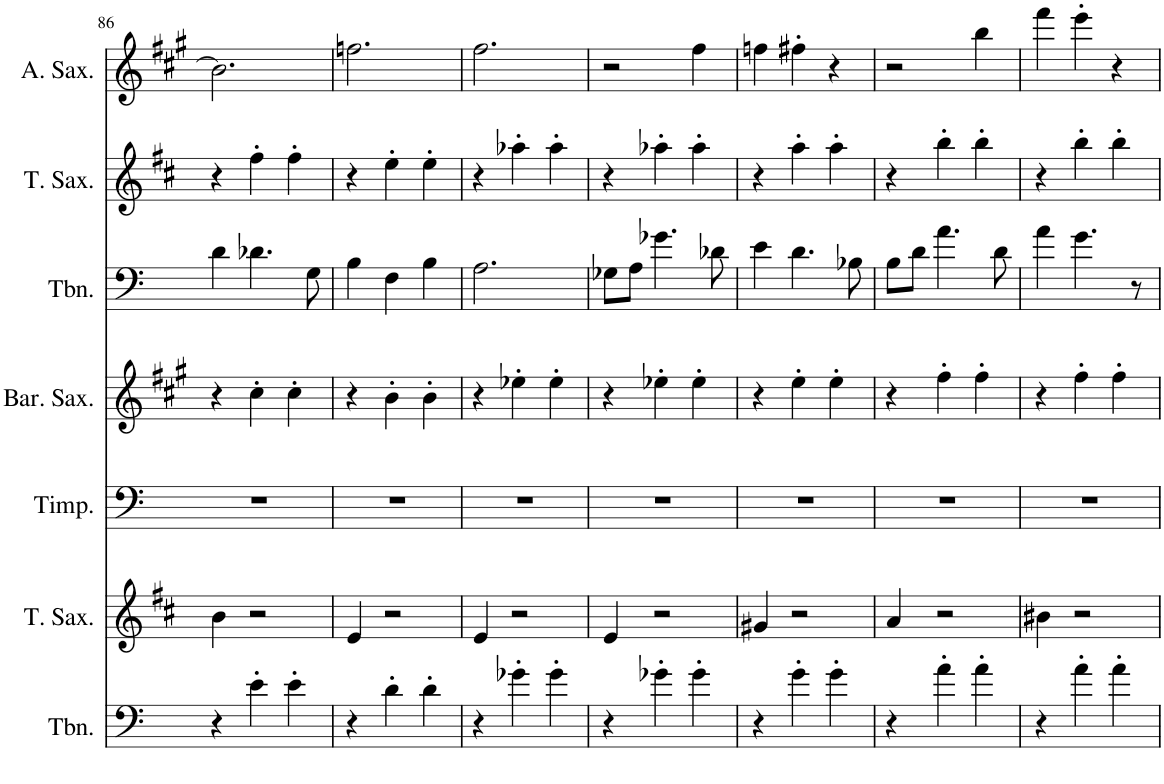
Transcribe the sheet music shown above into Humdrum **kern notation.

**kern	**kern	**kern	**kern	**kern	**kern	**kern
*part7	*part6	*part5	*part4	*part3	*part2	*part1
*staff7	*staff6	*staff5	*staff4	*staff3	*staff2	*staff1
*I"Trombone	*I"Tenor Saxophone	*I"Timpani	*I"Baritone Saxophone	*I"Trombone	*I"Tenor Saxophone	*I"Alto Saxophone
*I'Tbn.	*I'T. Sax.	*I'Timp.	*I'Bar. Sax.	*I'Tbn.	*I'T. Sax.	*I'A. Sax.
!!LO:PB:g=z
*clefF4	*clefG2	*clefF4	*clefG2	*clefF4	*clefG2	*clefG2
*	*Trd8c14	*	*Trd12c21	*	*Trd8c14	*Trd5c9
*k[]	*k[f#c#]	*k[]	*k[f#c#g#]	*k[]	*k[f#c#]	*k[f#c#g#]
*M3/4	*M3/4	*M3/4	*M3/4	*M3/4	*M3/4	*M3/4
=86	=86	=86	=86	=86	=86	=86
4r	4b\	2.r	4r	4d\	4r	2.b-\]
4e'\	2r	.	4cc#'\	4.d-X\	4ff#'\	.
4e'\	.	.	4cc#'\	.	4ff#'\	.
.	.	.	.	8G\	.	.
=87	=87	=87	=87	=87	=87	=87
4r	4e/	2.r	4r	4B\	4r	2.ffn\
4d'\	2r	.	4b'\	4F\	4ee'\	.
4d'\	.	.	4b'\	4B\	4ee'\	.
=88	=88	=88	=88	=88	=88	=88
4r	4e/	2.r	4r	2.A\	4r	2.ff#\
4g-X'\	2r	.	4ee-X'\	.	4aa-X'\	.
4g-'\	.	.	4ee-'\	.	4aa-'\	.
=89	=89	=89	=89	=89	=89	=89
4r	4e/	2.r	4r	8G-X\L	4r	2r
.	.	.	.	8A\J	.	.
4g-X'\	2r	.	4ee-X'\	4.g-X\	4aa-X'\	.
4g-'\	.	.	4ee-'\	.	4aa-'\	4ff#\
.	.	.	.	8d-X\	.	.
=90	=90	=90	=90	=90	=90	=90
4r	4g#X/	2.r	4r	4e\	4r	4ffn\
4g'\	2r	.	4ee'\	4.d\	4aa'\	4ff#X'\
4g'\	.	.	4ee'\	.	4aa'\	4r
.	.	.	.	8B-X\	.	.
=91	=91	=91	=91	=91	=91	=91
4r	4a/	2.r	4r	8B\L	4r	2r
.	.	.	.	8d\J	.	.
4a'\	2r	.	4ff#'\	4.a\	4bb'\	.
4a'\	.	.	4ff#'\	.	4bb'\	4bb\
.	.	.	.	8d\	.	.
=92	=92	=92	=92	=92	=92	=92
4r	4b#X\	2.r	4r	4a\	4r	4fff#\
4a'\	2r	.	4ff#'\	4.g\	4bb'\	4eee'\
4a'\	.	.	4ff#'\	.	4bb'\	4r
.	.	.	.	8r	.	.
=	=	=	=	=	=	=
*-	*-	*-	*-	*-	*-	*-
